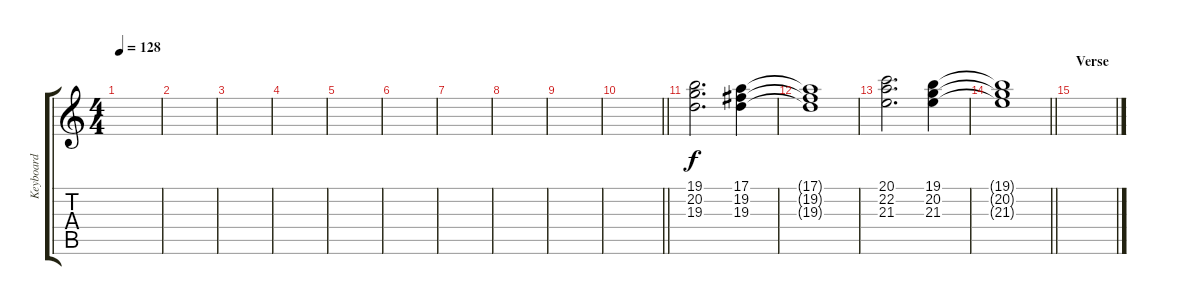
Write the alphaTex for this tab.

\track ("Keyboard" "Keyboard") {instrument rockorgan}
\staff {score tabs}
\tuning (E4 B3 G3 D3 A2 E2) {hide}
\ts (4 4)
\tempo 128
\clef g2
\ks c
|
|
|
|
|
|
|
|
|
\barLineRight lightlight
|
(19.1 20.2 19.3).2{d} (17.1 19.2 19.3).4 |
(17.1{t} 19.2{t} 19.3{t}).1 |
(20.1 22.2 21.3).2{d} (19.1 20.2 21.3).4 |
\barLineRight lightlight
(19.1{t} 20.2{t} 21.3{t}).1 |
\section ("" "Verse")
